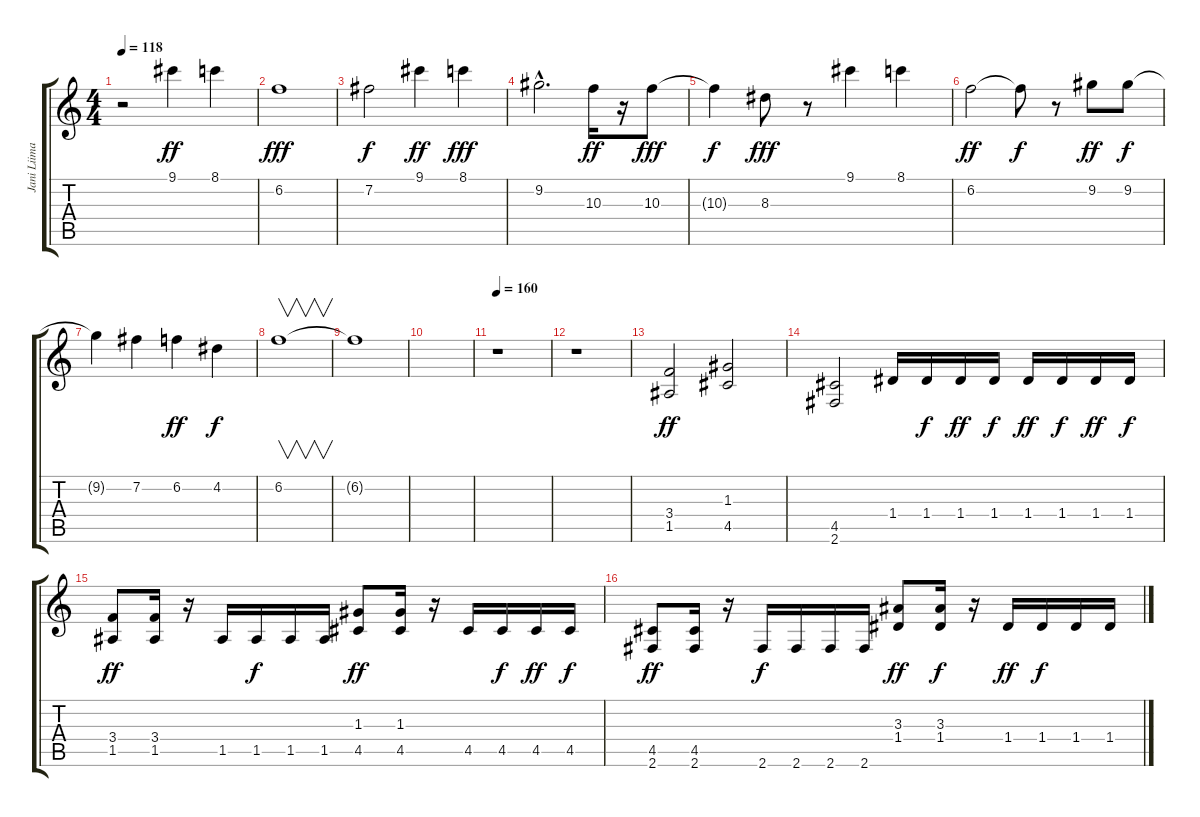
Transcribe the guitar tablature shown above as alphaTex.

\track ("Jani Liimatainen" "Jani Liima") {instrument overdrivenguitar}
\staff {score tabs}
\tuning (E4 B3 G3 D3 A2 E2) {hide}
\ts (4 4)
\tempo 118
\clef g2
\ks c
r.2{dy ff instrument overdrivenguitar} 9.1.4 8.1.4 |
6.2.1{dy fff} |
7.2.2{dy f} 9.1.4{dy ff} 8.1.4{dy fff} |
9.2{hac}.2{d} 10.3.16{dy ff} r.16 10.3.8{dy fff} |
10.3{t}.4{dy f} 8.3.8{dy fff} r.8 9.1.4 8.1.4 |
6.2.2{dy ff} 6.2{t}.8{dy f} r.8 9.2.8{dy ff} 9.2.8{dy f} |
9.2{t}.4 7.2.4 6.2.4{dy ff} 4.2.4{dy f} |
6.2.1{v} |
6.2{t}.1 |
|
\tempo 160
r.1 |
r.1 |
(3.4 1.5).2{dy ff} (1.3 4.5).2 |
(4.5 2.6).2 1.4.16 1.4.16{dy f} 1.4.16{dy ff} 1.4.16{dy f} 1.4.16{dy ff} 1.4.16{dy f} 1.4.16{dy ff} 1.4.16{dy f} |
(3.4 1.5).8{dy ff} (3.4 1.5).16 r.16 1.5.16 1.5.16{dy f} 1.5.16 1.5.16 (1.3 4.5).8{dy ff} (1.3 4.5).16 r.16 4.5.16 4.5.16{dy f} 4.5.16{dy ff} 4.5.16{dy f} |
(4.5 2.6).8{dy ff} (4.5 2.6).16 r.16 2.6.16{dy f} 2.6.16 2.6.16 2.6.16 (3.3 1.4).8{dy ff} (3.3 1.4).16{dy f} r.16 1.4.16{dy ff} 1.4.16{dy f} 1.4.16 1.4.16
